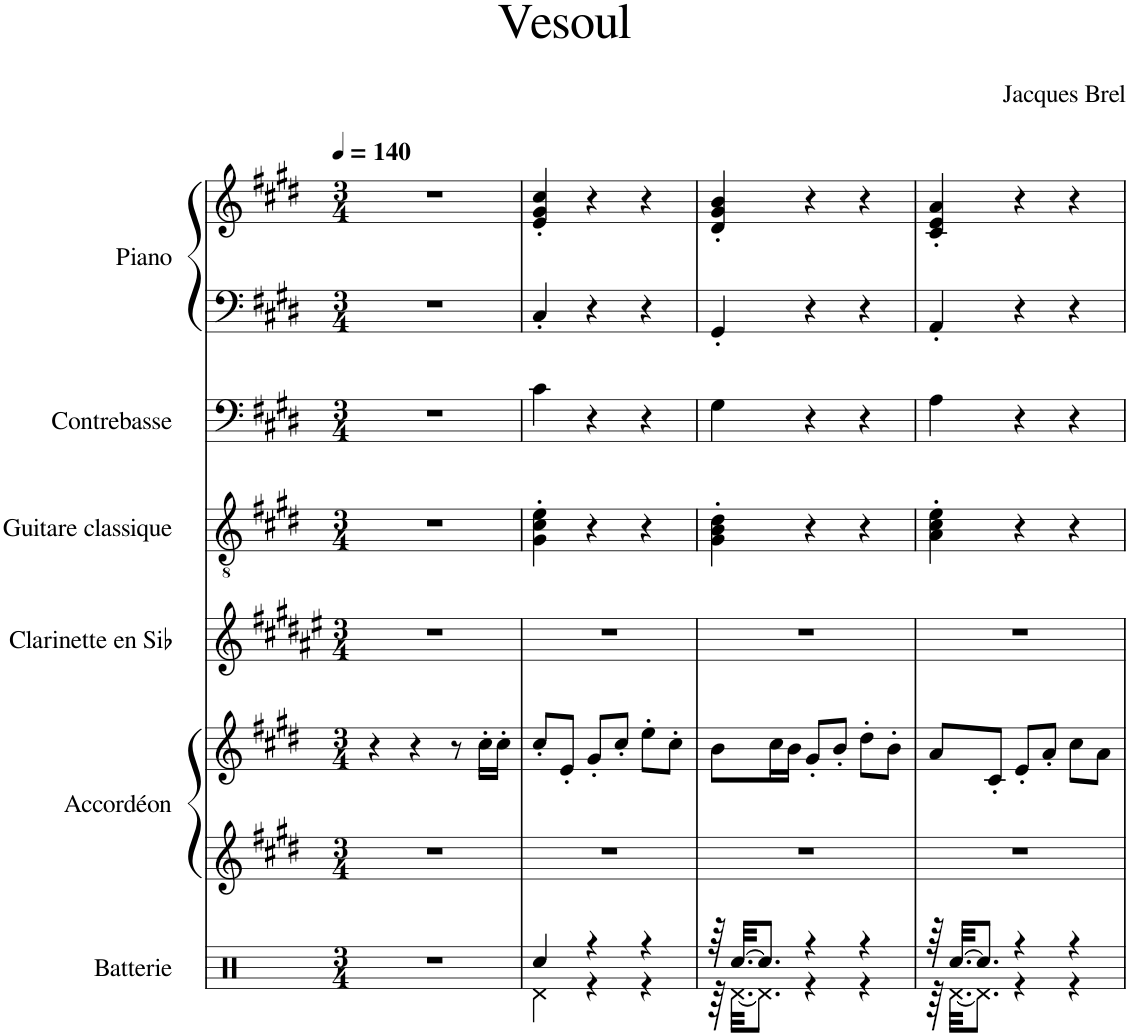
**kern	**kern	**kern	**kern	**kern	**kern	**kern	**kern
*part6	*part5	*part5	*part4	*part3	*part2	*part1	*part1
*staff8	*staff7	*staff6	*staff5	*staff4	*staff3	*staff2	*staff1
*I"Batterie	*I"Accordéon	*	*I"Clarinette en Sib	*I"Guitare classique	*I"Contrebasse	*I"Piano	*
*I'Bat.	*I'Acc.	*	*I'Clar. Sib	*I'Guit.	*I'Cb.	*I'Pia.	*
*clefX	*clefG2	*clefG2	*clefG2	*clefGv2	*clefF4	*clefF4	*clefG2
*	*	*	*Trd1c2	*	*Trd7c12	*	*
*k[]	*k[f#c#g#d#]	*k[f#c#g#d#]	*k[f#c#g#d#a#e#]	*k[f#c#g#d#]	*k[f#c#g#d#]	*k[f#c#g#d#]	*k[f#c#g#d#]
*M3/4	*M3/4	*M3/4	*M3/4	*M3/4	*M3/4	*M3/4	*M3/4
*MM140	*MM140	*MM140	*MM140	*MM140	*MM140	*MM140	*MM140
=1	=1	=1	=1	=1	=1	=1	=1
2.r	2.r	4r	2.r	2.r	2.r	2.r	2.r
.	.	4r	.	.	.	.	.
.	.	8r	.	.	.	.	.
.	.	16cc#'\LL	.	.	.	.	.
.	.	16cc#'\JJ	.	.	.	.	.
=2	=2	=2	=2	=2	=2	=2	=2
*^	*	*	*	*	*	*	*
4Rcc/	4Rd\	2.r	8cc#'/L	2.r	4G#\' 4c#\' 4e\'	4c#\	4C#'/	4e/' 4g#/' 4cc#/'
.	.	.	8e'/J	.	.	.	.	.
4r	4r	.	8g#'/L	.	4r	4r	4r	4r
.	.	.	8cc#'/J	.	.	.	.	.
4r	4r	.	8ee'\L	.	4r	4r	4r	4r
.	.	.	8cc#'\J	.	.	.	.	.
=3	=3	=3	=3	=3	=3	=3	=3	=3
64r	64r	2.r	8b\L	2.r	4G#\' 4B\' 4d#\'	4G#\	4GG#'/	4d#/' 4g#/' 4b/'
[32.Rcc/KKL	[32.Rd\KKL	.	.	.	.	.	.	.
8.Rcc/J]	8.Rd\J]	.	.	.	.	.	.	.
.	.	.	16cc#\L	.	.	.	.	.
.	.	.	16b\JJ	.	.	.	.	.
4r	4r	.	8g#'/L	.	4r	4r	4r	4r
.	.	.	8b'/J	.	.	.	.	.
4r	4r	.	8dd#'\L	.	4r	4r	4r	4r
.	.	.	8b'\J	.	.	.	.	.
=4	=4	=4	=4	=4	=4	=4	=4	=4
64r	64r	2.r	8a/L	2.r	4A\' 4c#\' 4e\'	4A\	4AA'/	4c#/' 4e/' 4a/'
[32.Rcc/KKL	[32.Rd\KKL	.	.	.	.	.	.	.
8.Rcc/J]	8.Rd\J]	.	.	.	.	.	.	.
.	.	.	8c#'/J	.	.	.	.	.
4r	4r	.	8e'/L	.	4r	4r	4r	4r
.	.	.	8a'/J	.	.	.	.	.
4r	4r	.	8cc#\L	.	4r	4r	4r	4r
.	.	.	8a\J	.	.	.	.	.
*v	*v	*	*	*	*	*	*	*
=	=	=	=	=	=	=	=
*-	*-	*-	*-	*-	*-	*-	*-
